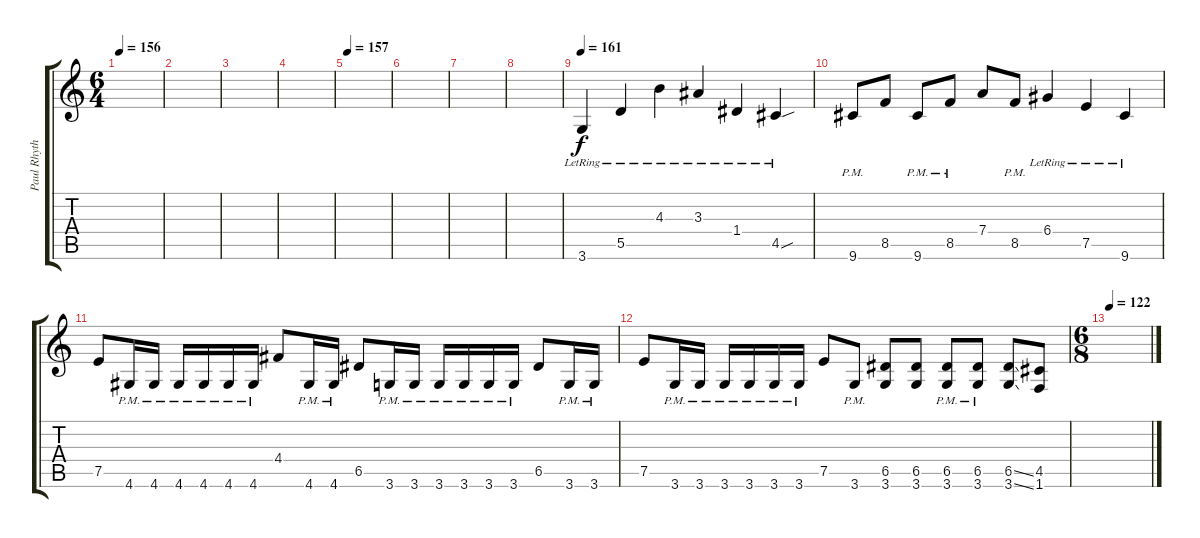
\track ("Paul Rhythm 1" "Paul Rhyth") {instrument distortionguitar}
\staff {score tabs}
\tuning (E4 B3 G3 D3 A2 E2) {hide}
\ts (6 4)
\tempo 156
\clef g2
\ks c
|
|
|
|
\tempo 157
|
|
|
|
\tempo 161
3.6{lr}.4 5.5{lr}.4 4.3{lr}.4 3.3{lr}.4 1.4{lr}.4 4.5{sou lr}.4 |
9.6{pm}.8 8.5.8 9.6{pm}.8 8.5{pm}.8 7.4.8 8.5{pm}.8 6.4{lr}.4 7.5{lr}.4 9.6{lr}.4 |
7.5.8 4.6{pm}.16 4.6{pm}.16 4.6{pm}.16 4.6{pm}.16 4.6{pm}.16 4.6{pm}.16 4.4.8 4.6{pm}.16 4.6{pm}.16 6.5.8 3.6{pm}.16 3.6{pm}.16 3.6{pm}.16 3.6{pm}.16 3.6{pm}.16 3.6{pm}.16 6.5.8 3.6{pm}.16 3.6{pm}.16 |
7.5.8 3.6{pm}.16 3.6{pm}.16 3.6{pm}.16 3.6{pm}.16 3.6{pm}.16 3.6{pm}.16 7.5.8 3.6{pm}.8 (6.5 3.6).8 (6.5 3.6).8 (6.5{pm} 3.6{pm}).8 (6.5{pm} 3.6{pm}).8 (6.5{ss} 3.6{ss}).8 (4.5 1.6).8 |
\ts (6 8)
\tempo 122
